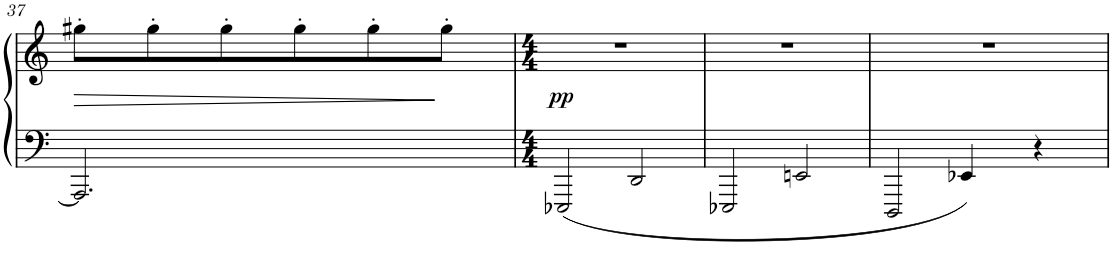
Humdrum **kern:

**kern	**kern	**dynam
*part1	*part1	*part1
*staff2	*staff1	*staff1/2
*I"Piano	*	*
*I'Pno	*	*
!!LO:PB:g=z
*clefF4	*clefG2	*
*k[]	*k[]	*
*M3/4	*M3/4	*
=37	=37	=37
!	!	!LO:HP:b
2.AAA/]	8gg#X'\L	>
.	8gg#'\	.
.	8gg#'\	.
.	8gg#'\	.
.	8gg#'\	.
.	8gg#'\J	]
=38	=38	=38
*M4/4	*M4/4	*
!	!	!LO:DY:b
2EEE-X/	1r	pp
2DD/	.	.
=39	=39	=39
2EEE-X/	1r	.
2EEn/	.	.
=40	=40	=40
2DDD/	1r	.
4EE-X/	.	.
4r	.	.
=	=	=
*-	*-	*-
